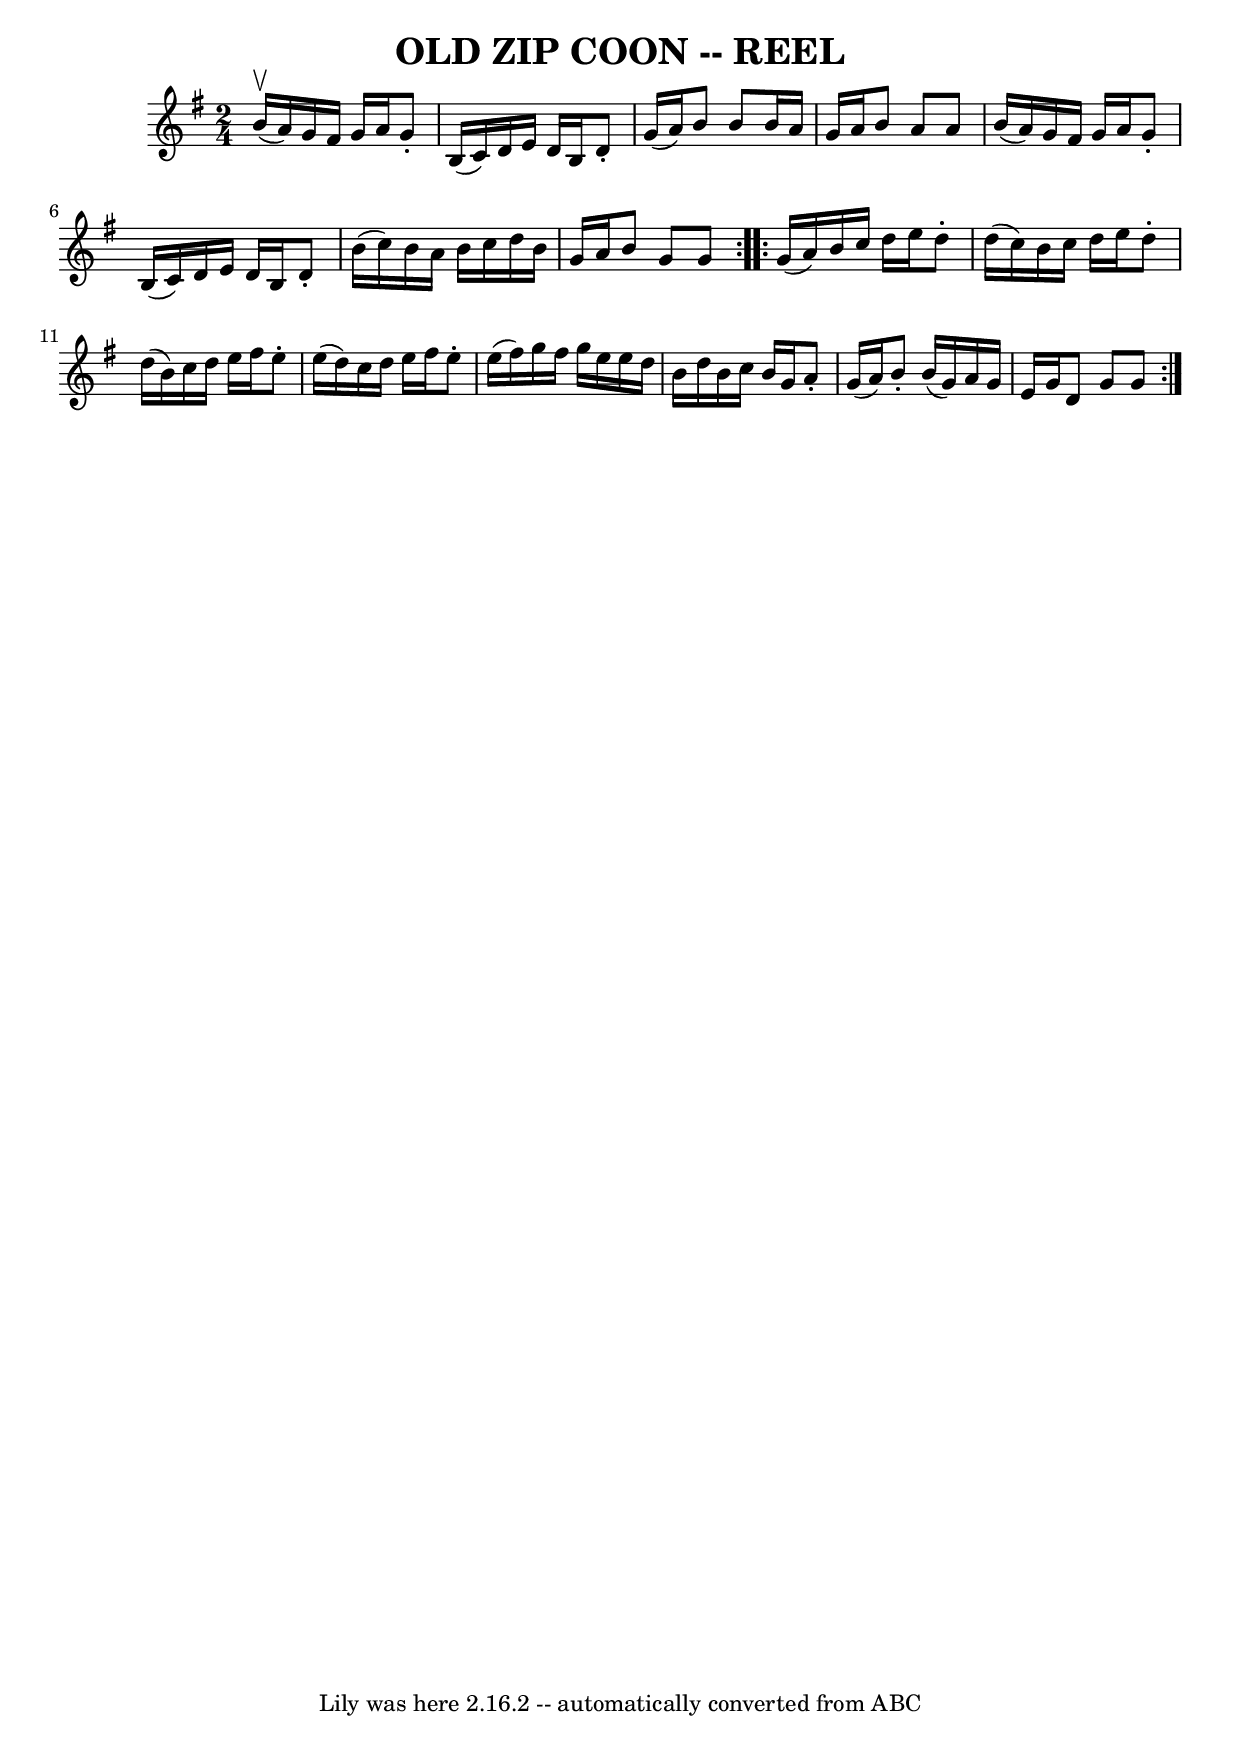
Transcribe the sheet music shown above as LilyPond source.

\version "2.16.2"
\include "Mammoth.ily"
\header {
  %% book = "Ryan's Mammoth Collection of Fiddle Tunes"
  crossRefNumber = "1"
  footnotes = "\\\\OLD ZIP COON. -- First couple down the outside and back  up  the centre,\\\\[second couple down  the centre and back up the outside at: same time.]\\\\First couple down the centre and back up the outside, [second couple down\\\\the outside and back up the centre at: same time.] First and second couples\\\\down the centre together, back. -- First couple cast off,  right and  left\\\\four."
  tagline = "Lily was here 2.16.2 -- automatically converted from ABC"
  title = "OLD ZIP COON -- REEL"

}
voicedefault =  {



  \repeat volta 2 {

    \time 2/4 
    \key g \major
    b'16^\upbow(a'16) |
    g'16 fis'16  
    g'16 a'16 g'8-. b16 (c'16)   |
    d'16 e'16 d'16   
    b16 d'8-. g'16 (a'16)   |
    b'8 b'8 b'16 a'16    
    g'16 a'16    |
    b'8 a'8 a'8 b'16 (a'16)   |
    
    g'16 fis'16 g'16 a'16 g'8-. b16 (c'16)   |
    d'16  
    e'16 d'16 b16 d'8-. b'16 (c''16)   |
    b'16 a'16  
    b'16 c''16 d''16 b'16 g'16 a'16    |
    b'8 g'8    
    g'8  
  } 
  \repeat volta 2 {
    g'16 (a'16) |
    b'16 c''16    
    d''16 e''16 d''8-. d''16 (c''16)   |
    b'16 c''16    
    d''16 e''16 d''8-. d''16 (b'16)   |
    c''16 d''16    
    e''16 fis''16 e''8-. e''16 (d''16)   |
    c''16 d''16   
    e''16 fis''16 e''8-. e''16 (fis''16)   |
    g''16    
    fis''16 g''16 e''16 e''16 d''16 b'16 d''16    |
    b'16 
    c''16 b'16 g'16 a'8-. g'16 (a'16)   |
    b'8-.   
    b'16 (g'16) a'16 g'16 e'16 g'16    |
    d'8 g'8    
    g'8  
  }   

}

\score{
  <<

    \context Staff="default"
    {
      \voicedefault 
      
    }

  >>
  \layout {
    
  }
  \midi {
  }

}
